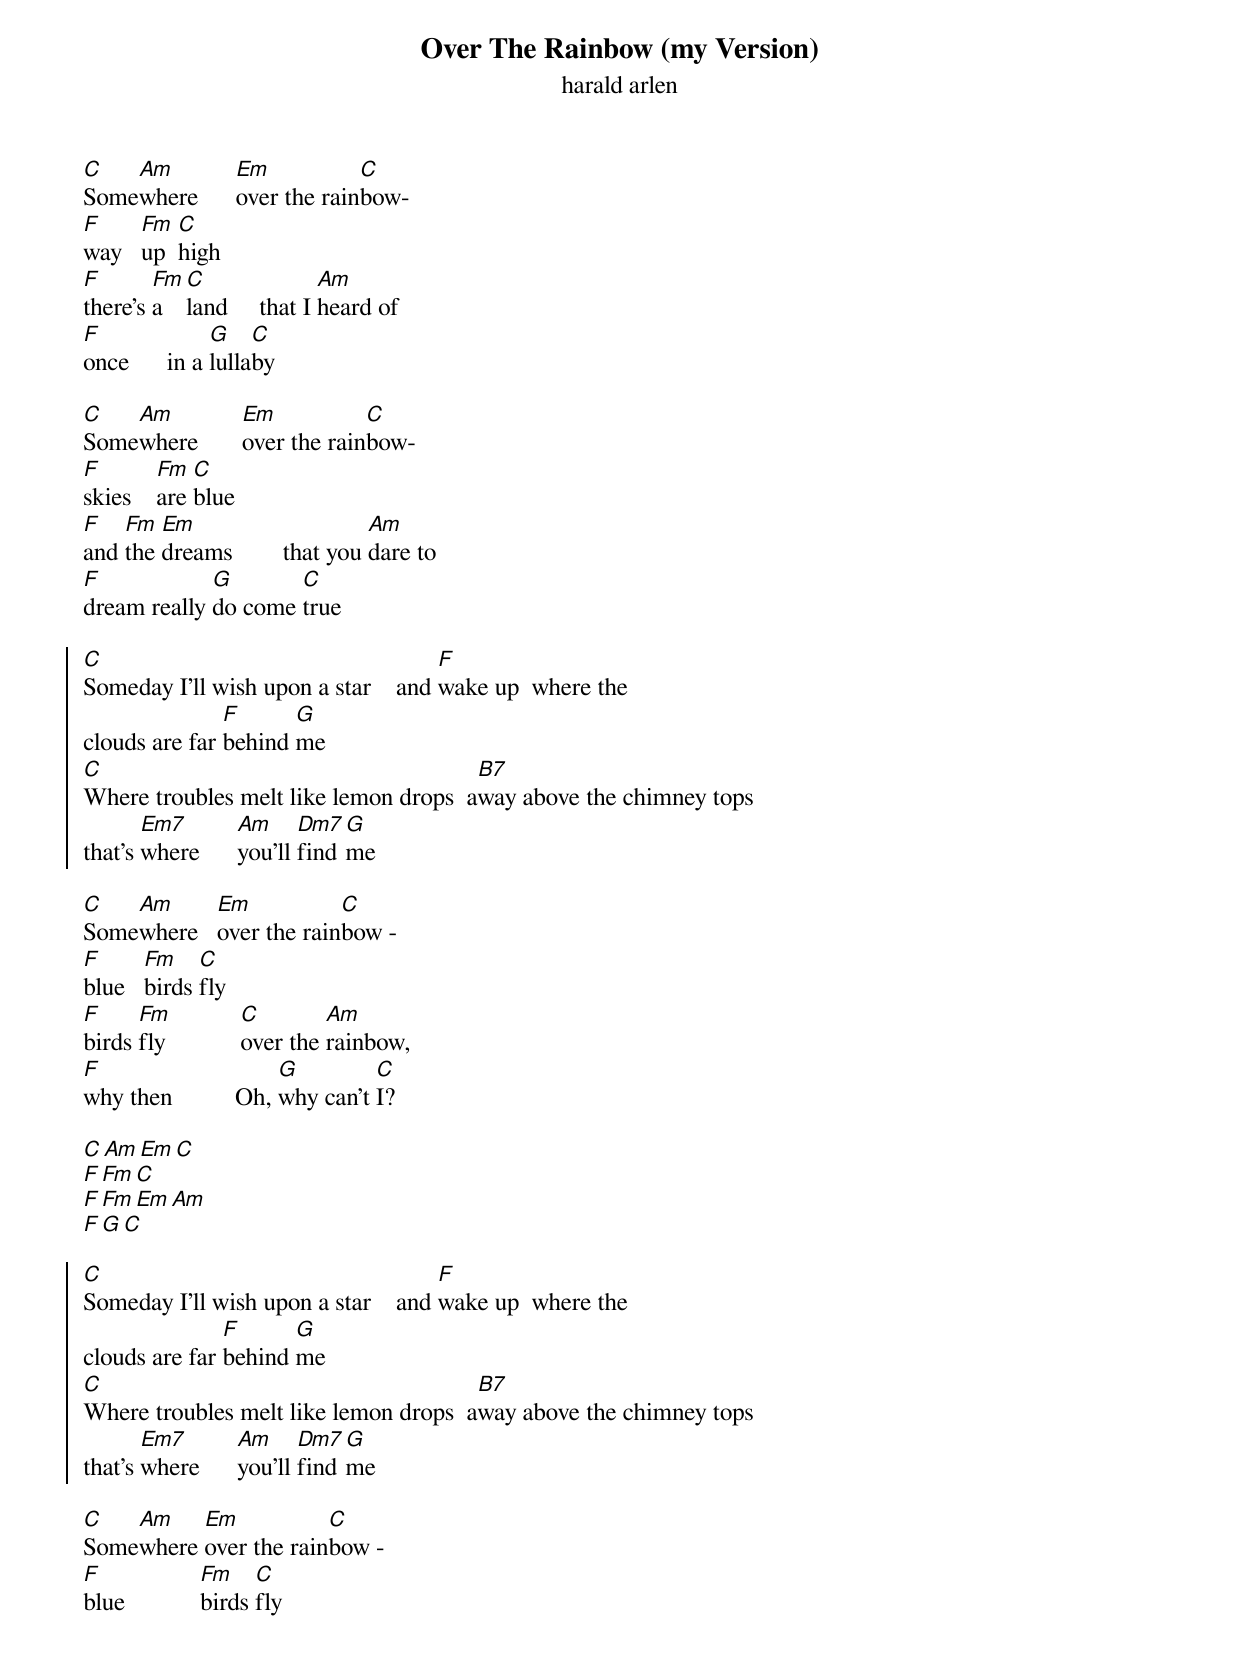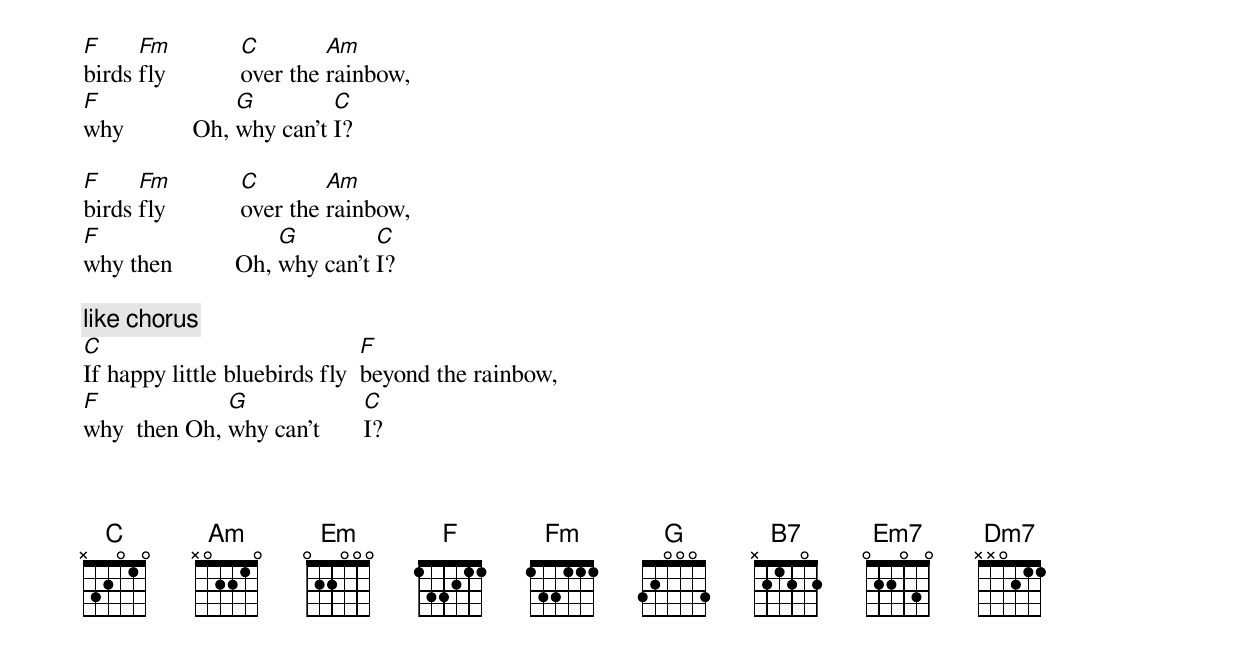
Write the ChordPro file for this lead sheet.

{title: Over The Rainbow (my Version)}
{subtitle: harald arlen}
[C]Some[Am]where      [Em]over the rain[C]bow-
[F]way   [Fm]up  [C]high
[F]there's [Fm]a  [C]land     that I [Am]heard of
[F]once      in a [G]lulla[C]by

[C]Some[Am]where       [Em]over the rain[C]bow-
[F]skies    [Fm]are [C]blue
[F]and [Fm]the [Em]dreams        that you [Am]dare to
[F]dream really [G]do come [C]true

{soc}
[C]Someday I’ll wish upon a star    and [F]wake up  where the
clouds are far [F]behind [G]me
[C]Where troubles melt like lemon drops  a[B7]way above the chimney tops
that’s [Em7]where      [Am]you’ll [Dm7]find [G]me
{eoc}

[C]Some[Am]where   [Em]over the rain[C]bow -
[F]blue   [Fm]birds [C]fly
[F]birds [Fm]fly            [C]over the [Am]rainbow,
[F]why then          Oh, [G]why can't [C]I?

[C][Am][Em][C]
[F][Fm][C]
[F][Fm][Em][Am]
[F][G][C]

{soc}
[C]Someday I’ll wish upon a star    and [F]wake up  where the
clouds are far [F]behind [G]me
[C]Where troubles melt like lemon drops  a[B7]way above the chimney tops
that’s [Em7]where      [Am]you’ll [Dm7]find [G]me
{eoc}

[C]Some[Am]where [Em]over the rain[C]bow -
[F]blue            [Fm]birds [C]fly
[F]birds [Fm]fly            [C]over the [Am]rainbow,
[F]why           Oh, [G]why can't [C]I?

[F]birds [Fm]fly            [C]over the [Am]rainbow,
[F]why then          Oh, [G]why can't [C]I?

{c: like chorus }
[C]If happy little bluebirds fly  [F]beyond the rainbow,
[F]why  then Oh, [G]why can't       [C]I?



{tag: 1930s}
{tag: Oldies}
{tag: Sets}
